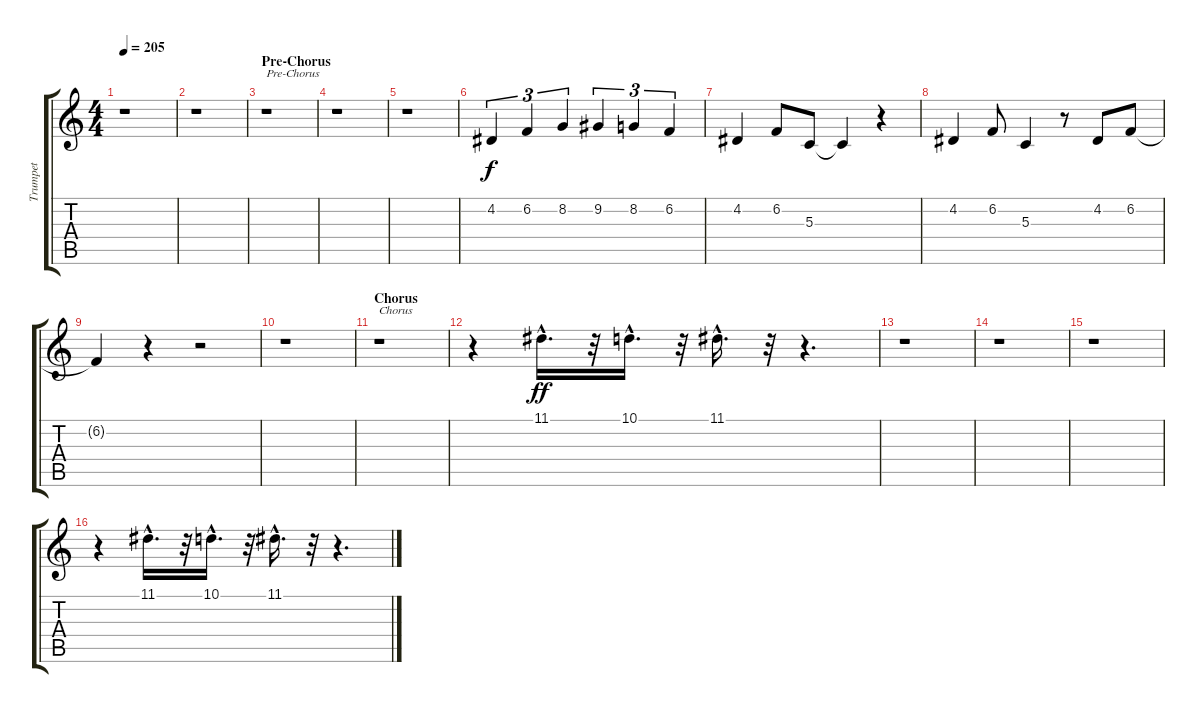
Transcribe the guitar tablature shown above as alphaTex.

\track ("Trumpet" "Trumpet") {instrument trumpet}
\staff {score tabs}
\tuning (E4 B3 G3 D3 A2 E2) {hide}
\ts (4 4)
\tempo 205
\clef g2
\ks c
r.1{dy mf} |
r.1 |
\section ("" "Pre-Chorus")
r.1{txt "Pre-Chorus"} |
r.1 |
r.1 |
4.2.4{tu (3 2) dy f} 6.2.4{tu (3 2)} 8.2.4{tu (3 2)} 9.2.4{tu (3 2)} 8.2.4{tu (3 2)} 6.2.4{tu (3 2)} |
4.2.4 6.2.8 5.3.8 5.3{t}.4 r.4 |
4.2.4 6.2.8 5.3.4 r.8 4.2.8 6.2.8 |
6.2{t}.4 r.4 r.2 |
r.1 |
\section ("" "Chorus")
r.1{txt "Chorus"} |
r.4 11.1{hac}.16{d dy ff} r.32 10.1{hac}.16{d} r.32 11.1{hac}.16{d} r.32 r.4{d} |
r.1 |
r.1 |
r.1 |
r.4 11.1{hac}.16{d} r.32 10.1{hac}.16{d} r.32 11.1{hac}.16{d} r.32 r.4{d}
